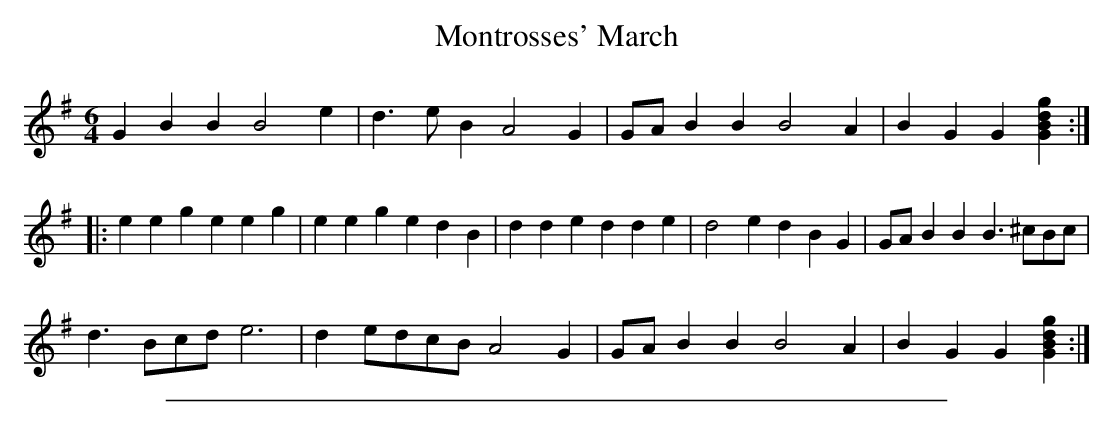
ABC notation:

X:1
T: Montrosses' March
M:6/4
L:1/4
K:G
GBB B2 e|d>eB A2 G|G/A/BB B2 A|BGG [GBdg]:|
|:eeg eeg|eeg edB|dde dde|d2 e dBG|G/A/BB B>^cB/c/|
d>Bc/d/ e3|de/d/c/B/ A2 G|G/A/BB B2 A|BGG [GBdg]:|
